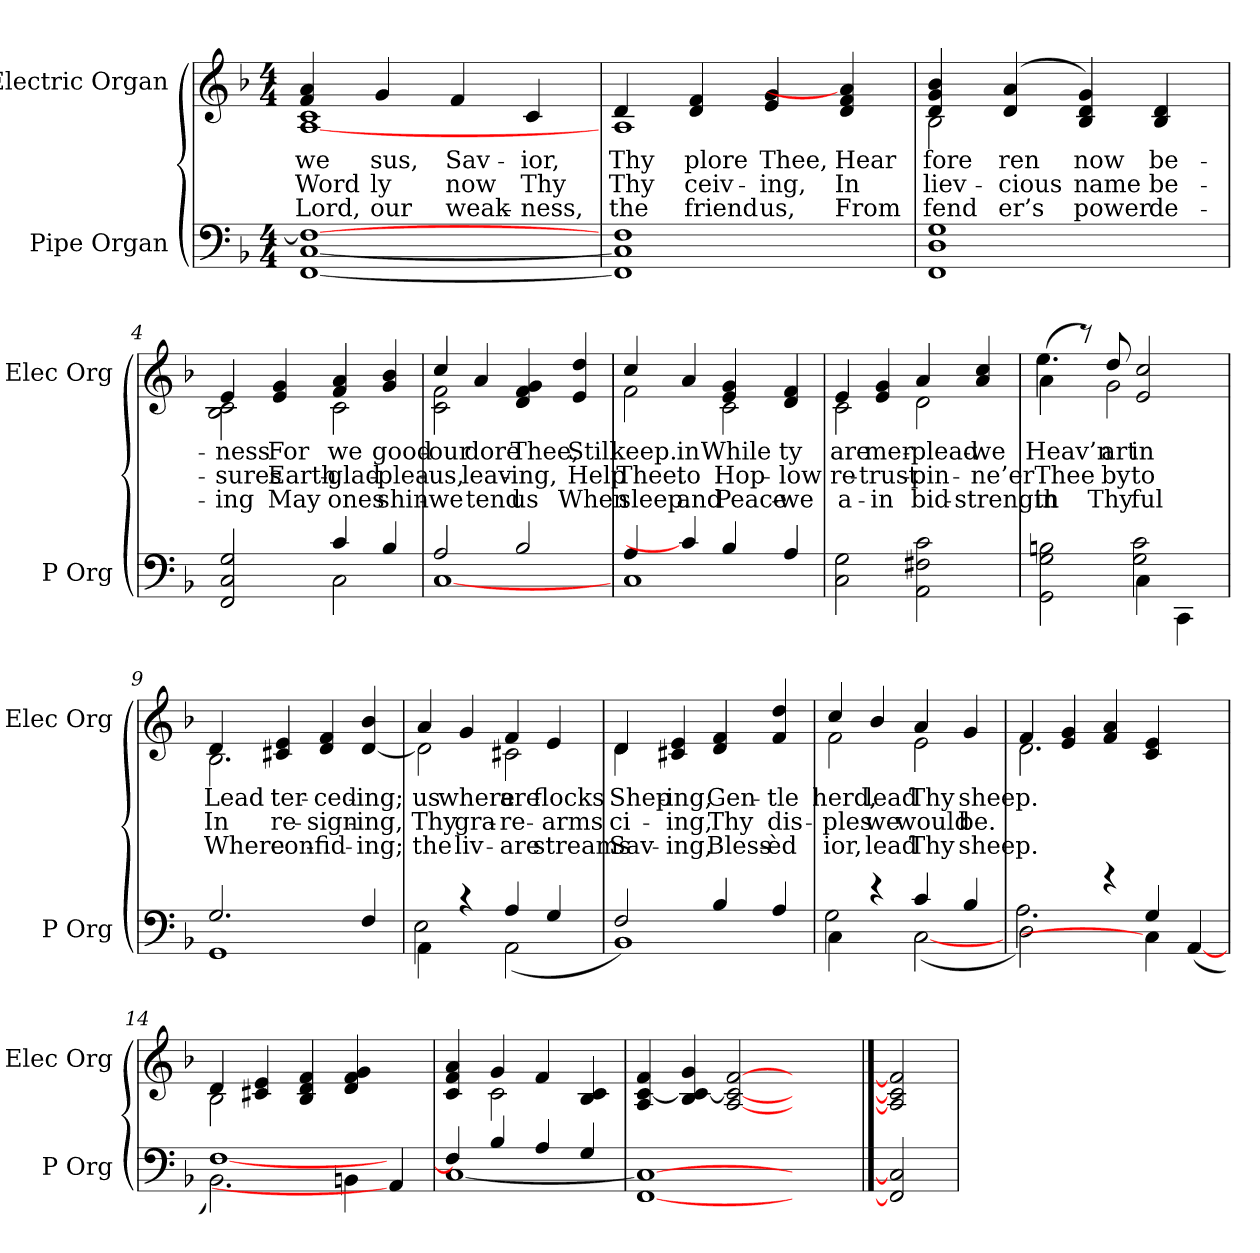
**kern	**kern	**text	**text	**text
*part2	*part1	*part1	*part1	*part1
*staff2	*staff1	*staff1	*staff1	*staff1
*I"Pipe Organ	*I"Electric Organ	*	*	*
*I'P Org	*I'Elec Org	*	*	*
*clefF4	*clefG2	*	*	*
*k[b-]	*k[b-]	*	*	*
*F:	*F:	*	*	*
*M4/4	*M4/4	*	*	*
=1	=1	=1	=1	=1
*	*^	*	*	*
[1FF [1C 1F_	4f/ 4a/	[1A 1c	we	Word	Lord,
.	4g/	.	-sus,	-ly	our
.	4f/	.	Sav-	now	weak-
.	4c/	.	-ior,	Thy	-ness,
=2	=2	=2	=2	=2	=2
1FF] 1C] 1F	4d/	1A	Thy	Thy	the
.	4d/ 4f/	.	-plore	-ceiv-	-friend
.	4e/ 4g/	.	Thee,	-ing,	us,
.	4d/ 4f/ 4a/]	.	Hear	In	From
=3	=3	=3	=3	=3	=3
1FF 1D 1G	4d/ 4g/ 4b-/	2B-	-fore	-liev-	-fend
.	(4d/ 4a/	.	-ren	-cious	-er’s
.	4B- 4d 4g)	2ryy	now	name	power
.	4B- 4d	.	be-	be-	de-
=4	=4	=4	=4	=4	=4
*^	*	*	*	*	*
2FF 2C 2G	2ryy	4e/	2B- 2c	-ness	-sures	-ing
.	.	4e/ 4g/	.	For	Earth-	May
4c/	2C	4f/ 4a/	2c	we	glad-	ones
4B-/	.	4g/ 4b-/	.	good-	plea-	shin-
=5	=5	=5	=5	=5	=5	=5
2A/	[1C	4cc/	2c 2f	our	us,	we
.	.	4a/	.	-dore	leav-	-tend
2B-/	.	4d 4f 4g	2ryy	Thee,	-ing,	us
.	.	4e 4dd	.	Still	Help	When
=6	=6	=6	=6	=6	=6	=6
4A/	1C	4cc/	2f	keep.	Thee.	sleep.
4c/]	.	4a/	.	in	to	and
4B-/	.	4e/ 4g/	2c	While	Hop-	Peace-
4A/	.	4d/ 4f/	.	-ty	-low	we
*v	*v	*	*	*	*	*
=7	=7	=7	=7	=7	=7
2C 2G	4e/	2c	are	re-	a-
.	4e/ 4g/	.	mer-	trust-	in
2AA 2F#X 2c	4a/	2d	plead-	-pin-	-bid-
.	4a/ 4cc/	.	we	ne’er	strength
=8	=8	=8	=8	=8	=8
*^	*	*	*	*	*
2GG 2G 2Bn	2ryy	(4a\	4.ee	Heav’n	Thee	in
.	.	8r)	.	.	.	.
.	.	8dd/	2g	art	by	Thy
4C\	2G 2c	2e 2cc	.	in	to	-ful
4CC\	.	.	.	.	.	.
.	.	.	8ryy	.	.	.
=9	=9	=9	=9	=9	=9	=9
2.G/	1GG	4d/	2.B-	Lead	In	Where
.	.	4c#X/ 4e/	.	-ter-	re-	con-
.	.	4d/ 4f/	.	-ced-	-sign-	-fid-
4F/	.	[4d 4b-	4ryy	-ing;	-ing,	-ing;
=10	=10	=10	=10	=10	=10	=10
4AA\	2E	4a/	2d]	us	Thy	the
4r	.	4g/	.	where	gra-	liv-
4A/	(2AA	4f/	2c#X	are	re-	are
4G/	.	4e/	.	flocks	arms	streams
=11	=11	=11	=11	=11	=11	=11
2F/)	1BB-	4d/	4d	Shep-	-ci-	Sav-
.	.	4c#X 4e	2.ryy	-ing,	-ing,	-ing,
4B-/	.	4d 4f	.	Gen-	Thy	Bless-
4A/	.	4f 4dd	.	-tle	dis-	-èd
=12	=12	=12	=12	=12	=12	=12
4C\	2G	4cc/	2f	-herd,	-ples	-ior,
4r	.	4b-/	.	lead	we	lead
4c/	([2C	4a/	2e	Thy	would	Thy
4B-/	.	4g/	.	sheep.	be.	sheep.
=13	=13	=13	=13	=13	=13	=13
2D\)	2.A	4f/	2.d	.	.	.
.	.	4e/ 4g/	.	.	.	.
4r	.	4f/ 4a/	.	.	.	.
4G/	4C]	4c 4e	4ryy	.	.	.
4ryy	([4AA	4ryy	4ryy	.	.	.
=14	=14	=14	=14	=14	=14	=14
2.BB-\)	[1F	4d/	2B-	.	.	.
.	.	4c#X/ 4e/	.	.	.	.
.	.	4B- 4d 4f	4ryy	.	.	.
4BBn\	.	4d 4f 4g	2ryy	.	.	.
4ryy	4AA]	4ryy	.	.	.	.
=15	=15	=15	=15	=15	=15	=15
4F/]	[1C	4c 4f 4a	4ryy	.	.	.
4B-/	.	4g/	2c	.	.	.
4A/	.	4f/	.	.	.	.
4G/	.	4B- 4c	4ryy	.	.	.
*v	*v	*	*	*	*	*
*	*v	*v	*	*	*
=16	=16	=16	=16	=16
[1FF 1C_	4A [4c 4f	.	.	.
.	4B- 4c_ 4g	.	.	.
.	[2A 2c_ [2f	.	.	.
2ryy	2ryy	.	.	.
==17	==17	==17	==17	==17
2FF] 2C]	2A] 2c] 2f]	.	.	.
=	=	=	=	=
*-	*-	*-	*-	*-
